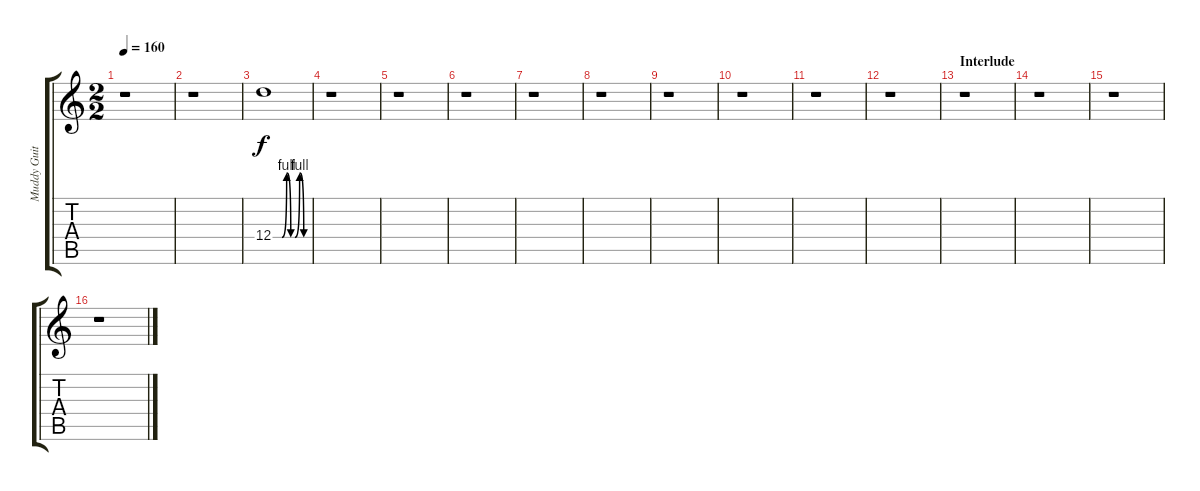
\track ("Muddy Guitar" "Muddy Guit") {instrument overdrivenguitar}
\staff {score tabs}
\tuning (E4 B3 G3 D3 A2 E2) {hide}
\ts (2 2)
\tempo 160
\clef g2
\ks c
r.1{dy f} |
r.1 |
12.4{be (custom 0 0 15 0 23 4 30 0 37 0 45 4 52 0 60 0)}.1 |
r.1 |
r.1 |
r.1 |
r.1 |
r.1 |
r.1 |
r.1 |
r.1 |
r.1 |
\section ("" "Interlude")
r.1 |
r.1 |
r.1 |
r.1
